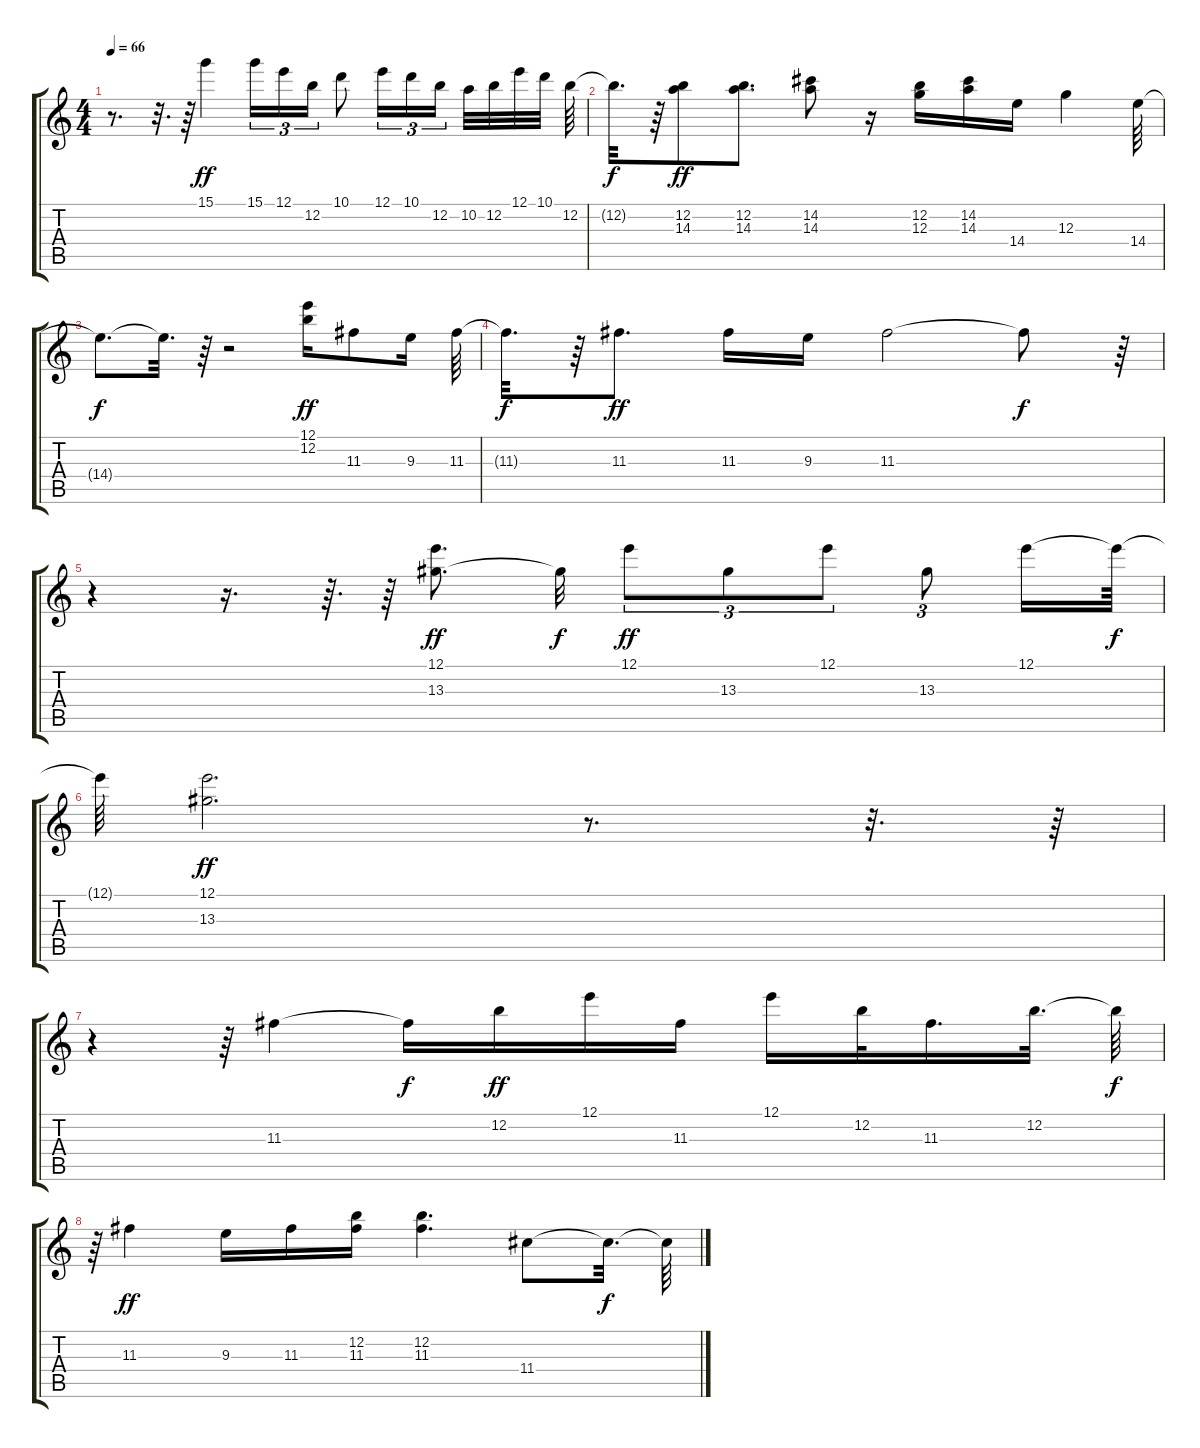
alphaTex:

\track "" {instrument distortionguitar}
\staff {score tabs}
\tuning (E4 B3 G3 D3 A2 E2) {hide}
\ts (4 4)
\tempo 66
\clef g2
\ks c
r.8{d dy f} r.32{d} r.64 15.1.4{dy ff} 15.1.16{tu (3 2)} 12.1.16{tu (3 2)} 12.2.16{tu (3 2)} 10.1.8 12.1.16{tu (3 2)} 10.1.16{tu (3 2)} 12.2.16{tu (3 2) beam splitsecondary} 10.2.32 12.2.32 12.1.32 10.1.32 12.2.64 |
12.2{t}.32{d dy f} r.64 (12.2 14.3).8{dy ff} (12.2 14.3).8{d} (14.2 14.3).8 r.16 (12.2 12.3).16 (14.2 14.3).16 14.4.16 12.3.4 14.4.64 |
14.4{t}.8{d dy f} 14.4{t}.32{d} r.64 r.2 (12.1 12.2).16{dy ff} 11.3.8 9.3.16 11.3.64 |
11.3{t}.32{d dy f} r.64 11.3.8{d dy ff} 11.3.16 9.3.16 11.3.2 11.3{t}.8{dy f} r.64 |
r.4 r.16{d} r.64{d} r.64 (12.1 13.3).8{d dy ff} 13.3{t}.32{dy f} 12.1.8{tu (3 2) dy ff} 13.3.8{tu (3 2)} 12.1.8{tu (3 2)} 13.3.8{tu (3 2)} 12.1.16 12.1{t}.64{dy f} |
12.1{t}.64 (12.1 13.3).2{d dy ff} r.8{d} r.32{d} r.64 |
r.4 r.64 11.3.4 11.3{t}.16{dy f} 12.2.16{dy ff} 12.1.16 11.3.16 12.1.16 12.2.32 11.3.16{d} 12.2.32{d} 12.2{t}.64{dy f} |
r.64 11.3.4{dy ff} 9.3.16 11.3.16 (12.2 11.3).16 (12.2 11.3).4{d} 11.4.8 11.4{t}.32{d dy f} 11.4{t}.64
